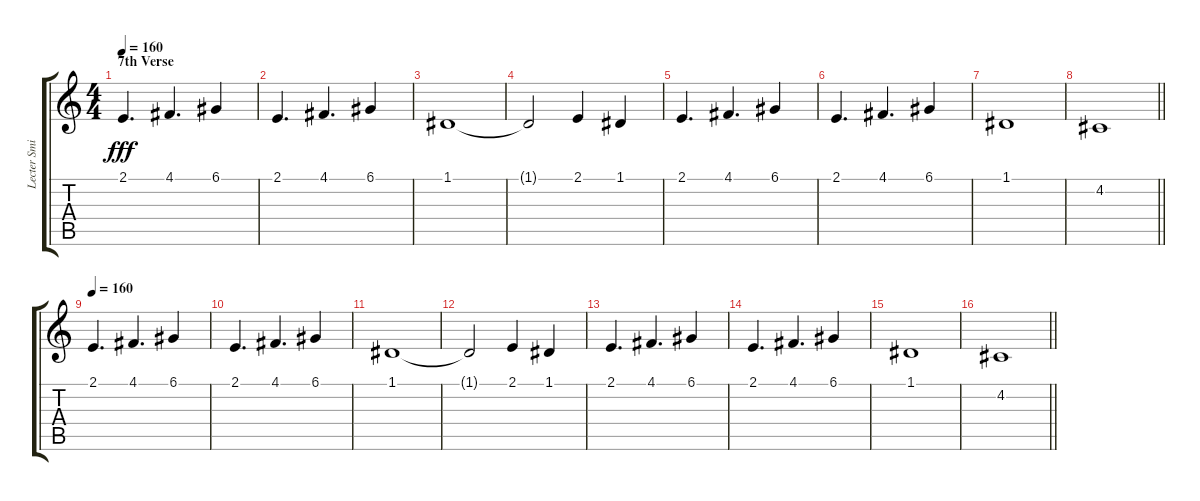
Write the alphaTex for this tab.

\track ("Lecter Smith" "Lecter Smi") {instrument stringensemble2}
\staff {score tabs}
\tuning (D4 A3 F3 C3 G2 D2) {hide}
\ts (4 4)
\section ("" "7th Verse")
\tempo 160
\clef g2
\ks c
2.1.4{d dy fff volume 10 instrument choiraahs} 4.1.4{d} 6.1.4 |
2.1.4{d} 4.1.4{d} 6.1.4 |
1.1.1 |
1.1{t}.2 2.1.4 1.1.4 |
2.1.4{d} 4.1.4{d} 6.1.4 |
2.1.4{d} 4.1.4{d} 6.1.4 |
1.1.1 |
\barLineRight lightlight
4.2.1 |
\tempo 160
2.1.4{d} 4.1.4{d} 6.1.4 |
2.1.4{d} 4.1.4{d} 6.1.4 |
1.1.1 |
1.1{t}.2 2.1.4 1.1.4 |
2.1.4{d} 4.1.4{d} 6.1.4 |
2.1.4{d} 4.1.4{d} 6.1.4 |
1.1.1 |
\barLineRight lightlight
4.2.1
